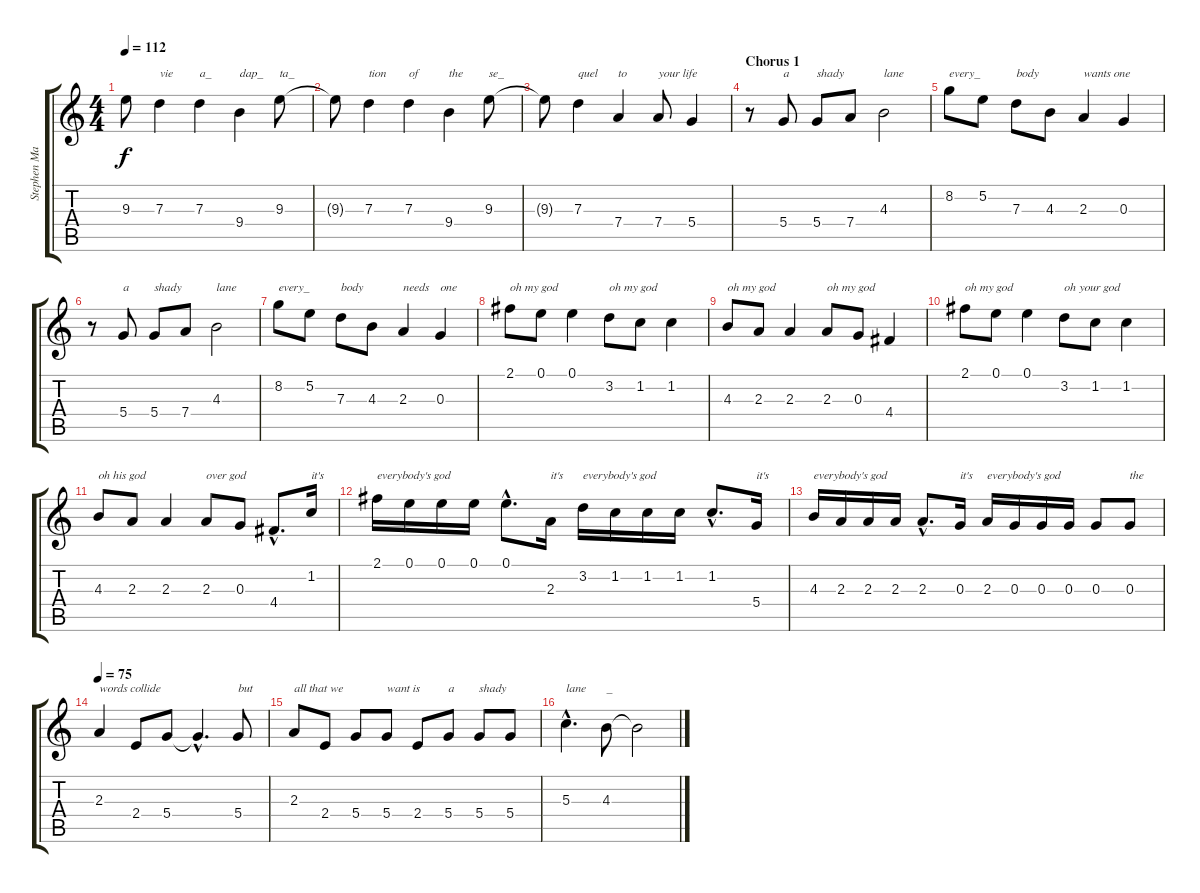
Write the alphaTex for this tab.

\track ("Stephen Malkmus" "Stephen Ma") {instrument synthbass2}
\staff {score tabs}
\tuning (E4 B3 G3 D3 A2 E2) {hide}
\ts (4 4)
\tempo 112
\clef g2
\ks c
9.3{t}.8{dy f} 7.3.4{txt "vie"} 7.3.4{txt "a_"} 9.4.4{txt "dap_"} 9.3.8{txt "ta_"} |
9.3{t}.8 7.3.4{txt "tion"} 7.3.4{txt "of "} 9.4.4{txt "the"} 9.3.8{txt "se_"} |
9.3{t}.8 7.3.4{txt "quel"} 7.4.4{txt "to"} 7.4.8{txt "your life"} 5.4.4 |
\section ("" "Chorus 1")
r.8 5.4.8{txt "a"} 5.4.8{txt "shady"} 7.4.8 4.3.2{txt "lane"} |
8.2.8{txt "every_"} 5.2.8 7.3.8{txt "body"} 4.3.8 2.3.4{txt "wants one"} 0.3.4 |
r.8 5.4.8{txt "a"} 5.4.8{txt "shady"} 7.4.8 4.3.2{txt "lane"} |
8.2.8{txt "every_"} 5.2.8 7.3.8{txt "body"} 4.3.8 2.3.4{txt "needs"} 0.3.4{txt "one"} |
\section ("" "")
2.1.8{txt "oh my god"} 0.1.8 0.1.4 3.2.8{txt "oh my god"} 1.2.8 1.2.4 |
4.3.8{txt "oh my god"} 2.3.8 2.3.4 2.3.8{txt "oh my god"} 0.3.8 4.4.4 |
2.1.8{txt "oh my god"} 0.1.8 0.1.4 3.2.8{txt "oh your god"} 1.2.8 1.2.4 |
4.3.8{txt "oh his god"} 2.3.8 2.3.4 2.3.8{txt "over god"} 0.3.8 4.4{hac}.8{d} 1.2.16{txt "it's"} |
2.1.16{txt "everybody's god"} 0.1.16 0.1.16 0.1.16 0.1{hac}.8{d} 2.3.16{txt "it's"} 3.2.16{txt "everybody's god"} 1.2.16 1.2.16 1.2.16 1.2{hac}.8{d} 5.4.16{txt "it's"} |
4.3.16{txt "everybody's god"} 2.3.16 2.3.16 2.3.16 2.3{hac}.8{d} 0.3.16{txt "it's"} 2.3.16{txt "everybody's god"} 0.3.16 0.3.16 0.3.16 0.3.8 0.3.8{txt "the"} |
\tempo 75
2.3.4{txt "words collide  "} 2.4.8 5.4.8 5.4{hac t}.4{d} 5.4.8{txt "but "} |
2.3.8{txt "all that we"} 2.4.8 5.4.8 5.4.8{txt "want is"} 2.4.8 5.4.8{txt "a"} 5.4.8{txt "shady"} 5.4.8 |
5.3{hac}.4{d txt "lane"} 4.3.8{txt "_"} 4.3{t}.2
